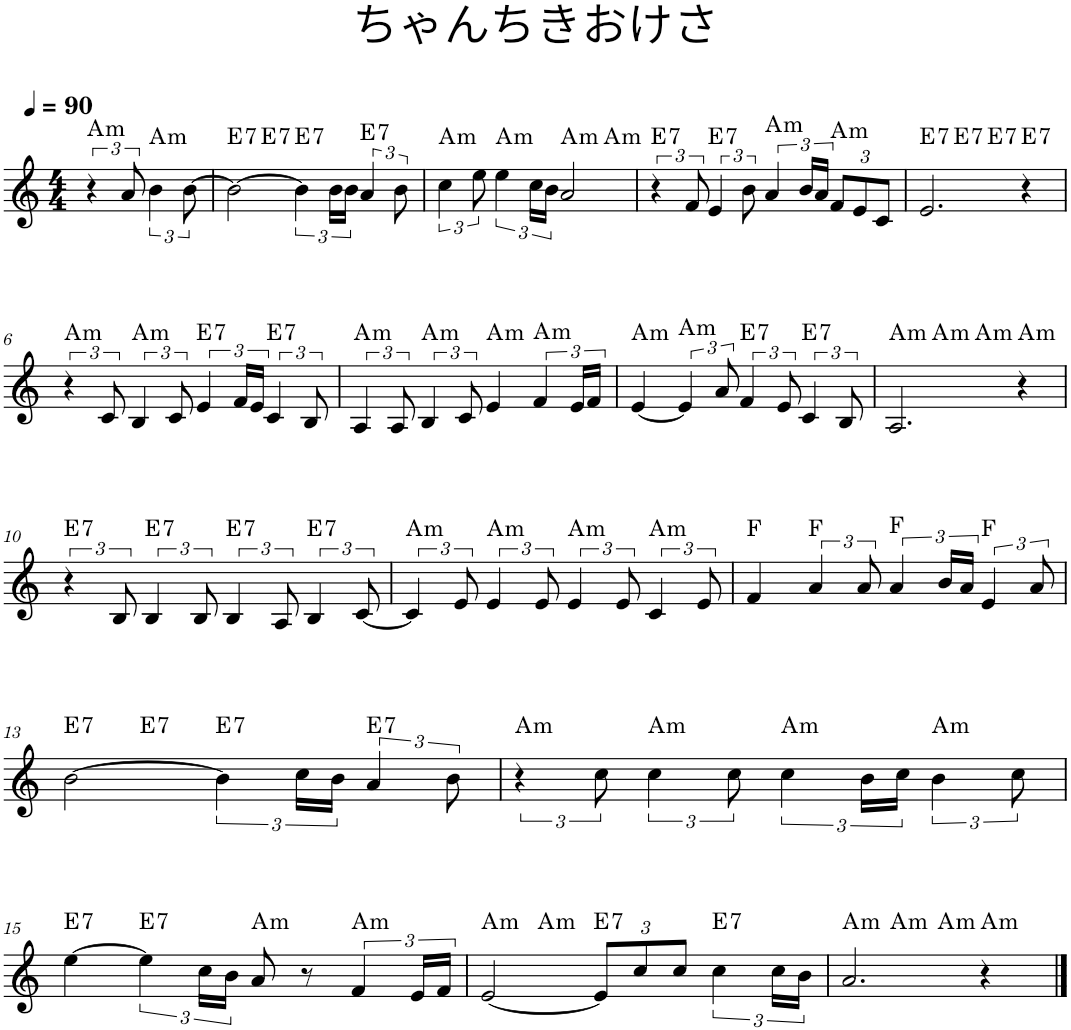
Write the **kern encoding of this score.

**kern	**harte
*part1	*part1
*staff1	*
*I"Piano	*
*I'Pno.	*
*clefG2	*
*k[]	*
*M4/4	*
*MM90	*
=1	=1
!	!LO:H:kt=m
6r	A:min
12a/	.
!	!LO:H:kt=m
6b\	A:min
[12b\	.
=2	=2
!	!LO:H:kt=7
*^	*
2b\_	4ryy	E:7
!	!	!LO:H:kt=7
.	2.ryy	E:7
!	!	!LO:H:kt=7
6b\]	.	E:7
24b\LL	.	.
24b\JJ	.	.
!	!	!LO:H:kt=7
6a/	.	E:7
12b\	.	.
=3	=3	=3
!	!	!LO:H:kt=m
6cc\	2.ryy	A:min
12ee\	.	.
!	!	!LO:H:kt=m
6ee\	.	A:min
24cc\LL	.	.
24b\JJ	.	.
!	!	!LO:H:kt=m
2a/	.	A:min
!	!	!LO:H:kt=m
.	4ryy	A:min
=4	=4	=4
!	!	!LO:H:kt=7
*v	*v	*
6r	E:7
12f/	.
!	!LO:H:kt=7
6e/	E:7
12b\	.
!	!LO:H:kt=m
6a/	A:min
24b/LL	.
24a/JJ	.
*Xbrackettup	*
!	!LO:H:kt=m
12f/L	A:min
12e/	.
12c/J	.
=5	=5
!	!LO:H:kt=7
*^	*
*	*^	*
2.e/	4ryy	2ryy	E:7
!	!	!	!LO:H:kt=7
.	2.ryy	.	E:7
!	!	!	!LO:H:kt=7
.	.	2ryy	E:7
!	!	!	!LO:H:kt=7
4r	.	.	E:7
*v	*v	*v	*
!!LO:LB:g=z
=6	=6
*brackettup	*
*^	*
*	*^	*
!	!	!	!LO:H:kt=m
*v	*v	*v	*
6r	A:min
12c/	.
!	!LO:H:kt=m
6B/	A:min
12c/	.
!	!LO:H:kt=7
6e/	E:7
24f/LL	.
24e/JJ	.
!	!LO:H:kt=7
6c/	E:7
12B/	.
=7	=7
!	!LO:H:kt=m
6A/	A:min
12A/	.
!	!LO:H:kt=m
6B/	A:min
12c/	.
!	!LO:H:kt=m
4e/	A:min
!	!LO:H:kt=m
6f/	A:min
24e/LL	.
24f/JJ	.
=8	=8
!	!LO:H:kt=m
[4e/	A:min
!	!LO:H:kt=m
6e/]	A:min
12a/	.
!	!LO:H:kt=7
6f/	E:7
12e/	.
!	!LO:H:kt=7
6c/	E:7
12B/	.
=9	=9
!	!LO:H:kt=m
*^	*
*	*^	*
2.A/	4ryy	2ryy	A:min
!	!	!	!LO:H:kt=m
.	2.ryy	.	A:min
!	!	!	!LO:H:kt=m
.	.	2ryy	A:min
!	!	!	!LO:H:kt=m
4r	.	.	A:min
!!LO:LB:g=z	!!	!!
=10	=10	=10	=10
!	!	!	!LO:H:kt=7
*v	*v	*v	*
6r	E:7
12B/	.
!	!LO:H:kt=7
6B/	E:7
12B/	.
!	!LO:H:kt=7
6B/	E:7
12A/	.
!	!LO:H:kt=7
6B/	E:7
[12c/	.
=11	=11
!	!LO:H:kt=m
6c/]	A:min
12e/	.
!	!LO:H:kt=m
6e/	A:min
12e/	.
!	!LO:H:kt=m
6e/	A:min
12e/	.
!	!LO:H:kt=m
6c/	A:min
12e/	.
=12	=12
4f/	F:maj
6a/	F:maj
12a/	.
6a/	F:maj
24b/LL	.
24a/JJ	.
6e/	F:maj
12a/	.
!!LO:LB:g=z
=13	=13
!	!LO:H:kt=7
*^	*
[2b\	4ryy	E:7
!	!	!LO:H:kt=7
.	2.ryy	E:7
!	!	!LO:H:kt=7
6b\]	.	E:7
24cc\LL	.	.
24b\JJ	.	.
!	!	!LO:H:kt=7
6a/	.	E:7
12b\	.	.
=14	=14	=14
!	!	!LO:H:kt=m
*v	*v	*
6r	A:min
12cc\	.
!	!LO:H:kt=m
6cc\	A:min
12cc\	.
!	!LO:H:kt=m
6cc\	A:min
24b\LL	.
24cc\JJ	.
!	!LO:H:kt=m
6b\	A:min
12cc\	.
!!LO:LB:g=z
=15	=15
!	!LO:H:kt=7
[4ee\	E:7
!	!LO:H:kt=7
6ee\]	E:7
24cc\LL	.
24b\JJ	.
!	!LO:H:kt=m
8a/	A:min
8r	.
!	!LO:H:kt=m
6f/	A:min
24e/LL	.
24f/JJ	.
=16	=16
!	!LO:H:kt=m
*^	*
[2e/	4ryy	A:min
!	!	!LO:H:kt=m
.	2.ryy	A:min
*Xbrackettup	*	*
!	!	!LO:H:kt=7
12e/L]	.	E:7
12cc/	.	.
12cc/J	.	.
*brackettup	*	*
!	!	!LO:H:kt=7
6cc\	.	E:7
24cc\LL	.	.
24b\JJ	.	.
=17	=17	=17
!	!	!LO:H:kt=m
*	*^	*
2.a/	4ryy	2ryy	A:min
!	!	!	!LO:H:kt=m
.	2.ryy	.	A:min
!	!	!	!LO:H:kt=m
.	.	2ryy	A:min
!	!	!	!LO:H:kt=m
4r	.	.	A:min
*v	*v	*v	*
==	==
*-	*-
